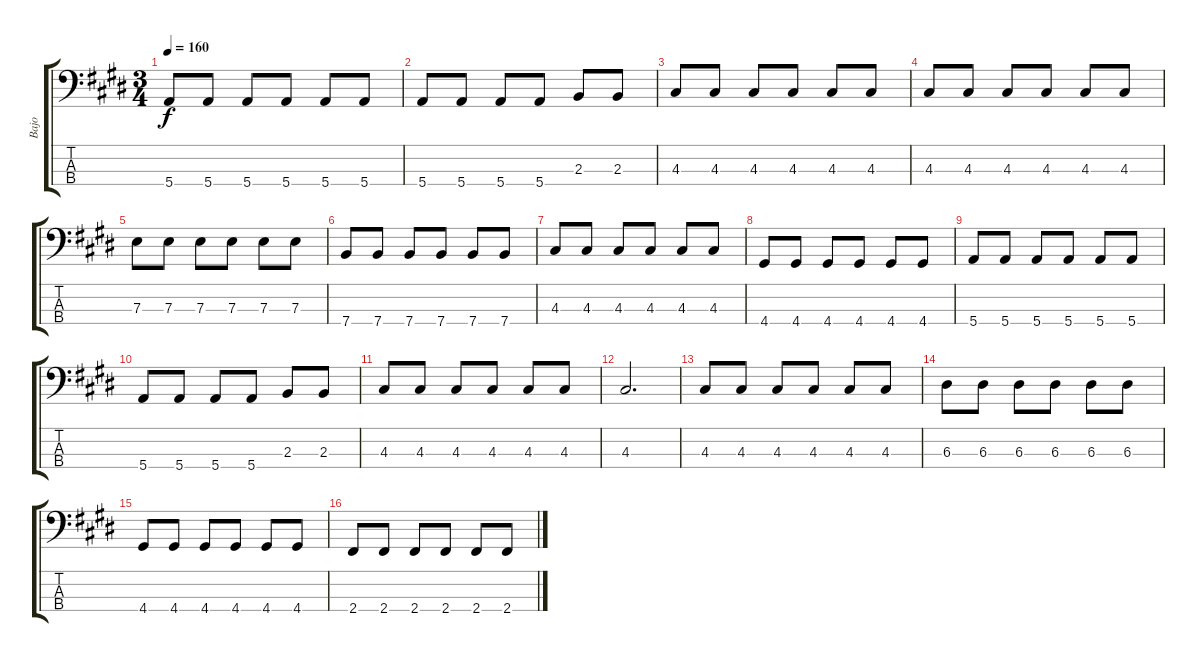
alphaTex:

\track ("Bajo" "Bajo") {instrument electricbassfinger}
\staff {score tabs}
\tuning (G2 D2 A1 E1) {hide}
\ts (3 4)
\tempo 160
\clef f4
\ks c#minor
5.4.8{dy f} 5.4.8 5.4.8 5.4.8 5.4.8 5.4.8 |
5.4.8 5.4.8 5.4.8 5.4.8 2.3.8 2.3.8 |
4.3.8 4.3.8 4.3.8 4.3.8 4.3.8 4.3.8 |
4.3.8 4.3.8 4.3.8 4.3.8 4.3.8 4.3.8 |
7.3.8 7.3.8 7.3.8 7.3.8 7.3.8 7.3.8 |
7.4.8 7.4.8 7.4.8 7.4.8 7.4.8 7.4.8 |
4.3.8 4.3.8 4.3.8 4.3.8 4.3.8 4.3.8 |
4.4.8 4.4.8 4.4.8 4.4.8 4.4.8 4.4.8 |
5.4.8 5.4.8 5.4.8 5.4.8 5.4.8 5.4.8 |
5.4.8 5.4.8 5.4.8 5.4.8 2.3.8 2.3.8 |
4.3.8 4.3.8 4.3.8 4.3.8 4.3.8 4.3.8 |
4.3.2{d} |
4.3.8 4.3.8 4.3.8 4.3.8 4.3.8 4.3.8 |
6.3.8 6.3.8 6.3.8 6.3.8 6.3.8 6.3.8 |
4.4.8 4.4.8 4.4.8 4.4.8 4.4.8 4.4.8 |
2.4.8 2.4.8 2.4.8 2.4.8 2.4.8 2.4.8
